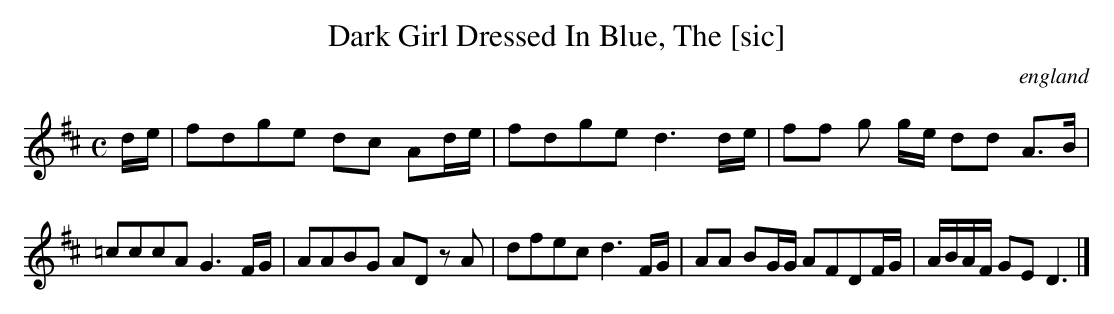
X:1
T:Dark Girl Dressed In Blue, The [sic]
O:england
M:C
K:D
d/e/| fdge dc Ad/e/ | fdge d3 d/e/ | ff g g/e/ dd A>B | =cccA G3 F/G/ |\
AABG AD z A | dfec d3 F/G/ | AA BG/G/ AFDF/G/ | A/B/A/F/ GE D3 |]
